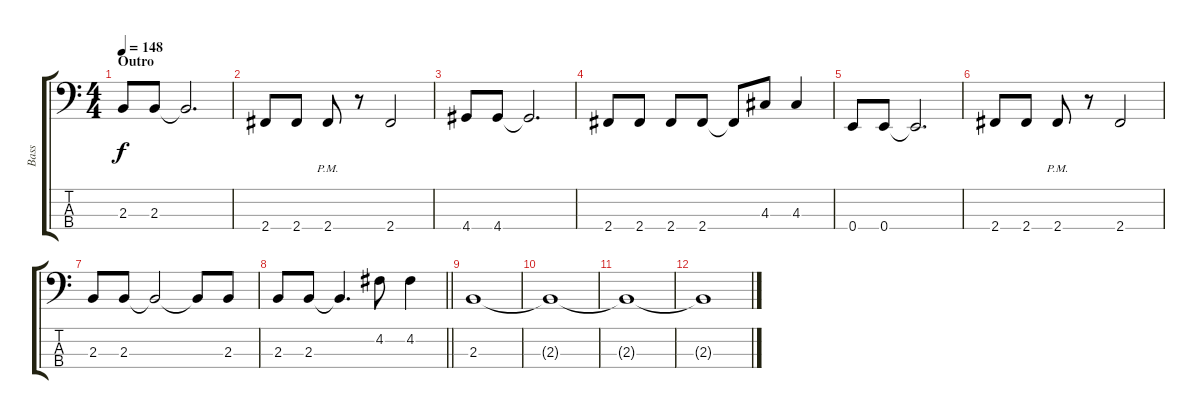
\track ("Bass" "Bass") {instrument electricbassfinger}
\staff {score tabs}
\tuning (G2 D2 A1 E1) {hide}
\ts (4 4)
\section ("" "Outro")
\tempo 148
\clef f4
\ks c
2.3.8{dy f} 2.3.8 2.3{t}.2{d} |
2.4.8 2.4.8 2.4{pm}.8 r.8 2.4.2 |
4.4.8 4.4.8 4.4{t}.2{d} |
2.4.8 2.4.8 2.4.8 2.4.8 2.4{t}.8 4.3.8 4.3.4 |
0.4.8 0.4.8 0.4{t}.2{d} |
2.4.8 2.4.8 2.4{pm}.8 r.8 2.4.2 |
2.3.8 2.3.8 2.3{t}.2 2.3{t}.8 2.3.8 |
\barLineRight lightlight
2.3.8 2.3.8 2.3{t}.4{d} 4.2.8 4.2.4 |
2.3.1 |
2.3{t}.1 |
2.3{t}.1 |
2.3{t}.1
